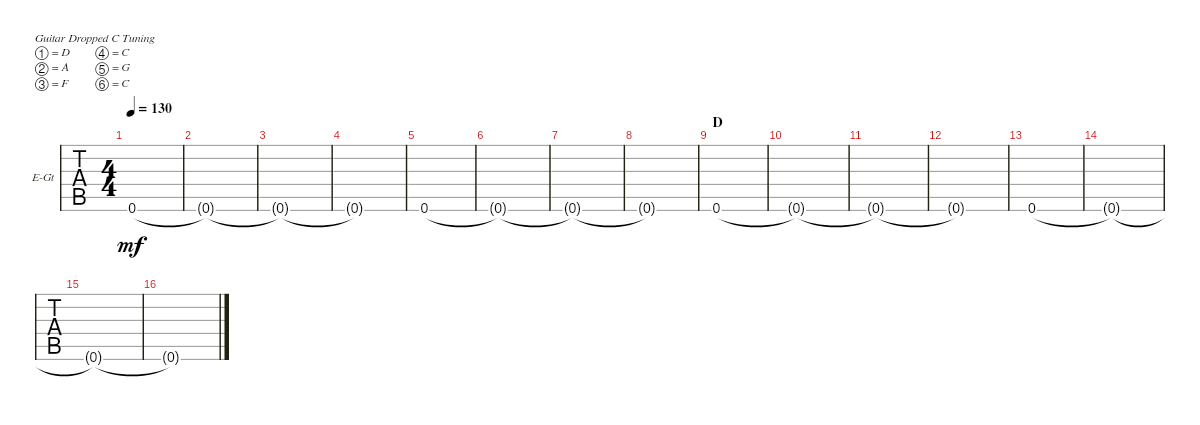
\defaultSystemsLayout 4
\bracketExtendMode groupsimilarinstruments
\firstSystemTrackNameOrientation horizontal
\otherSystemsTrackNameOrientation horizontal
\track ("Overdrive Guitar" "E-Gt") {instrument overdrivenguitar}
\staff {tabs}
\tuning (D4 A3 F3 C3 G2 C2)
\ts (4 4)
\tempo 130
\clef g2
\ks c
0.6.1{dy mf} |
0.6{t}.1 |
0.6{t}.1 |
0.6{t}.1 |
0.6.1 |
0.6{t}.1 |
0.6{t}.1 |
0.6{t}.1 |
\section ("" "D")
0.6.1 |
0.6{t}.1 |
0.6{t}.1 |
0.6{t}.1 |
0.6.1 |
0.6{t}.1 |
0.6{t}.1 |
0.6{t}.1
